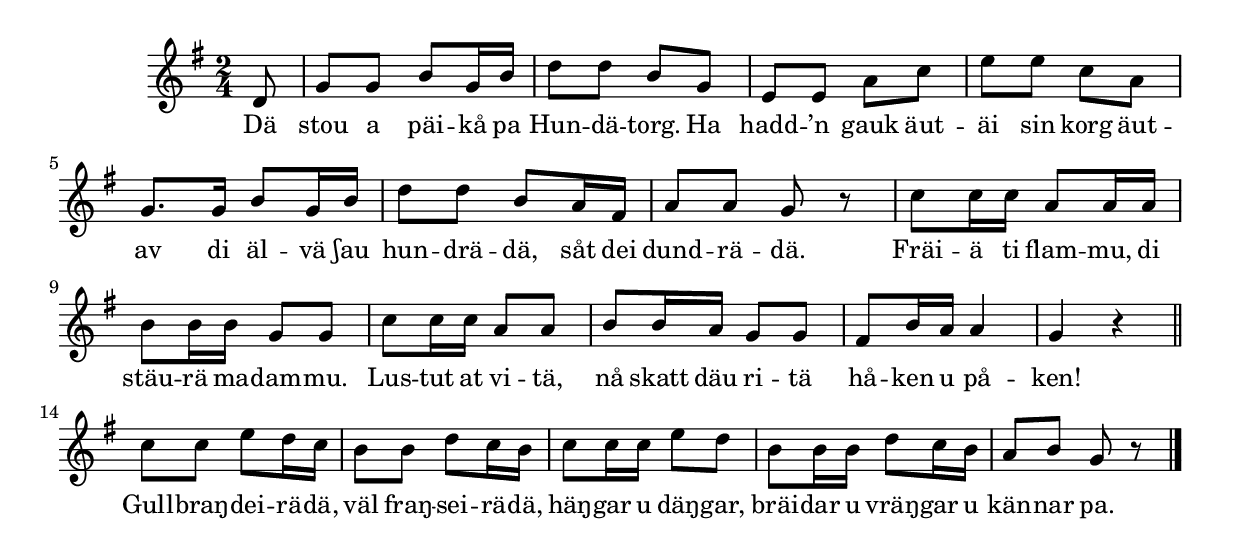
{
\time 2/4
\key g \major
\partial 8

 d'8  | 
 g' g' b' g'16 b'  | 
 d''8 d'' b' g'  | 
 e' e' a' c''  | 
 e'' e'' c'' a'  | 
 g'8. g'16 b'8 g'16 b'  | 
 d''8 d'' b' a'16 fis'  | 
 a'8 a' g' r  | 
 c'' c''16 c'' a'8 a'16 a'  | 
 b'8 b'16 b' g'8 g'  | 
 c'' c''16 c'' a'8 a'  | 
 b'8 b'16 a' g'8 g'  | 
 fis' b'16 a' a'4  | 
 g' r \bar "||" |
 c''8 c'' e'' d''16 c''  | 
 b'8 b' d'' c''16 b'  | 
 c''8 c''16 c'' e''8 d''  | 
 b' b'16 b' d''8 c''16 b'  | 
 a'8 b' g' r \bar "|." |
 }
 \addlyrics {
     Dä stou a päi -- kå pa Hun -- dä -- torg. Ha hadd -- ’n gauk äut -- 
     äi sin korg äut -- av di äl -- vä ʃau hun -- drä -- dä, såt dei
     dund -- rä -- dä. Fräi -- ä ti flam -- mu, di stäu -- rä ma -- dam -- mu.
     Lus -- tut at vi -- tä, nå skatt däu ri -- tä hå -- ken u på -- ken!
     Gull -- braŋ -- dei -- rä -- dä, väl fraŋ -- sei -- rä -- dä, häŋ -- gar u däŋ -- gar,
     bräi -- dar u vräŋ -- gar u kän -- nar pa.
}
